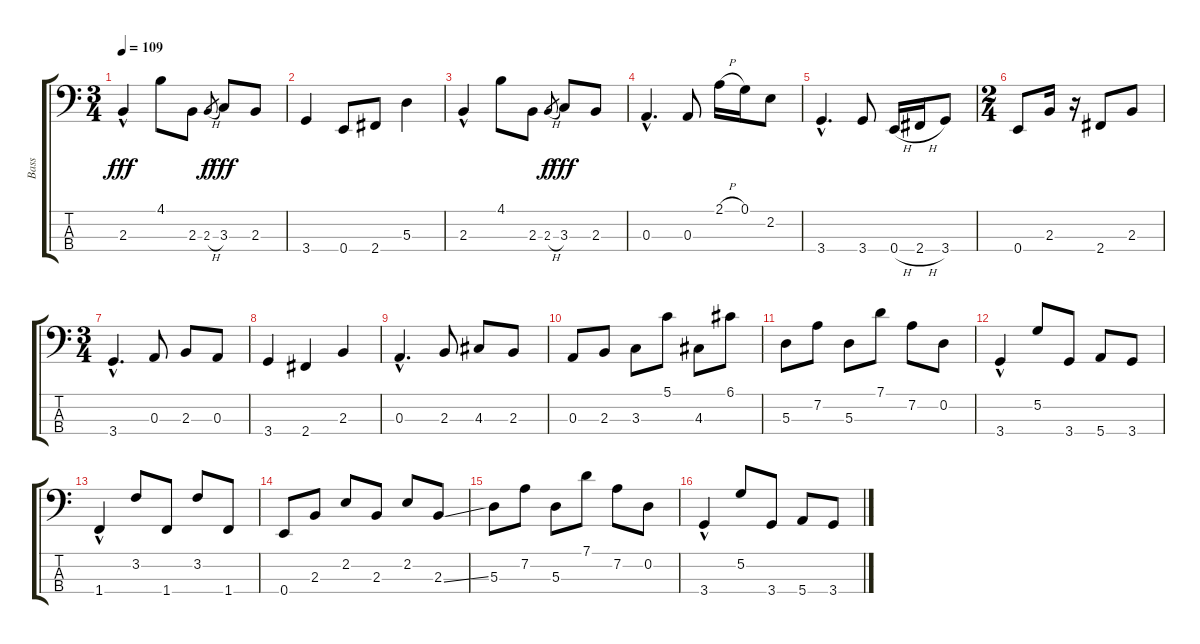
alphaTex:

\track ("Bass" "Bass") {instrument electricbasspick}
\staff {score tabs}
\tuning (G2 D2 A1 E1) {hide}
\ts (3 4)
\tempo 109
\clef f4
\ks c
2.3{hac}.4{dy fff} 4.1.8 2.3.8 2.3{h}.8{gr dy f} 3.3.8{dy fff} 2.3.8 |
3.4.4 0.4.8 2.4.8 5.3.4 |
2.3{hac}.4 4.1.8 2.3.8 2.3{h}.8{gr dy f} 3.3.8{dy fff} 2.3.8 |
0.3{hac}.4{d} 0.3.8 2.1{h}.16 0.1.16 2.2.8 |
3.4{hac}.4{d} 3.4.8 0.4{h}.16 2.4{h}.16 3.4.8 |
\ts (2 4)
0.4.8 2.3.16 r.16 2.4.8 2.3.8 |
\ts (3 4)
3.4{hac}.4{d} 0.3.8 2.3.8 0.3.8 |
3.4.4 2.4.4 2.3.4 |
0.3{hac}.4{d} 2.3.8 4.3.8 2.3.8 |
0.3.8 2.3.8 3.3.8 5.1.8 4.3.8 6.1.8 |
5.3.8 7.2.8 5.3.8 7.1.8 7.2.8 0.2.8 |
3.4{hac}.4 5.2.8 3.4.8 5.4.8 3.4.8 |
1.4{hac}.4 3.2.8 1.4.8 3.2.8 1.4.8 |
0.4.8 2.3.8 2.2.8 2.3.8 2.2.8 2.3{ss}.8 |
5.3.8 7.2.8 5.3.8 7.1.8 7.2.8 0.2.8 |
3.4{hac}.4 5.2.8 3.4.8 5.4.8 3.4.8
